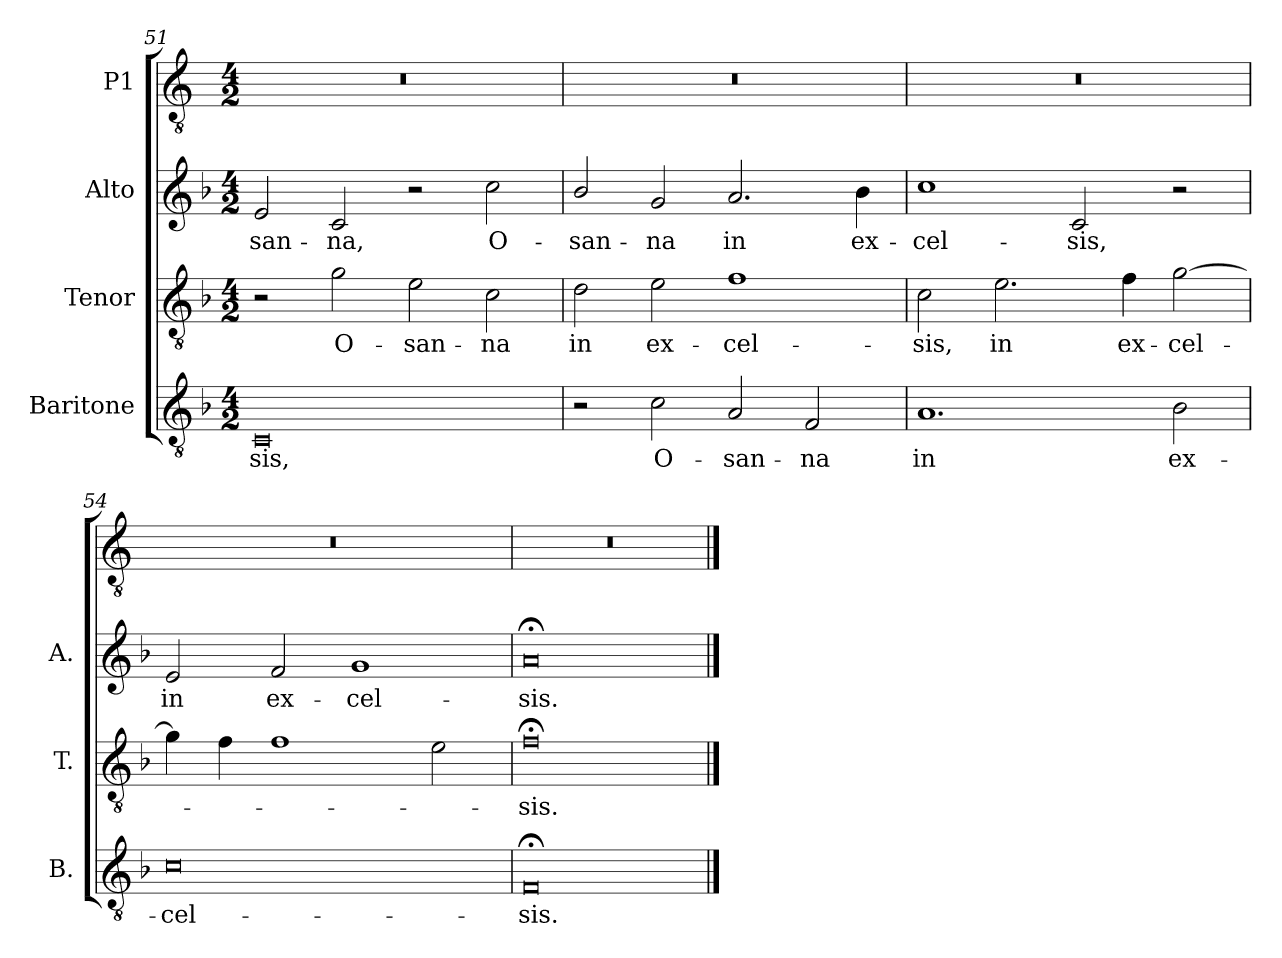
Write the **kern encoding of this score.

**kern	**text	**kern	**text	**kern	**text	**kern
*part4	*part4	*part3	*part3	*part2	*part2	*part1
*staff4	*staff4	*staff3	*staff3	*staff2	*staff2	*staff1
*I"Baritone	*	*I"Tenor	*	*I"Alto	*	*I"P1
*I'B.	*	*I'T.	*	*I'A.	*	*
*clefGv2	*	*clefGv2	*	*clefG2	*	*clefGv2
*ITrd7c12	*	*ITrd7c12	*	*	*	*ITrd7c12
*k[b-]	*	*k[b-]	*	*k[b-]	*	*k[]
*F:	*	*F:	*	*F:	*	*C:
*M4/2	*	*M4/2	*	*M4/2	*	*M4/2
=51	=51	=51	=51	=51	=51	=51
!	!LO:LY:b:color=#000000	!	!	!	!	!
!	!	!	!	!	!LO:LY:b:color=#000000	!LO:N:vis=1
0CCi	-sis,	2r	.	2ei/	-san-	0r
!	!	!	!LO:LY:b:color=#000000	!	!	!
!	!	!	!	!	!LO:LY:b:color=#000000	!
.	.	2Gi\	O-	2ci/	-na,	.
!	!	!	!LO:LY:b:color=#000000	!	!	!
.	.	2Ei\	-san-	2r	.	.
!	!	!	!LO:LY:b:color=#000000	!	!	!
!	!	!	!	!	!LO:LY:b:color=#000000	!
.	.	2Ci\	-na	2cci\	O-	.
=52	=52	=52	=52	=52	=52	=52
!	!	!	!LO:LY:b:color=#000000	!	!	!
!	!	!	!	!	!LO:LY:b:color=#000000	!LO:N:vis=1
2r	.	2Di\	in	2b-i/	-san-	0r
!	!LO:LY:b:color=#000000	!	!	!	!	!
!	!	!	!LO:LY:b:color=#000000	!	!	!
!	!	!	!	!	!LO:LY:b:color=#000000	!
2Ci\	O-	2Ei\	ex-	2gi/	-na	.
!	!LO:LY:b:color=#000000	!	!	!	!	!
!	!	!	!LO:LY:b:color=#000000	!	!	!
!	!	!	!	!	!LO:LY:b:color=#000000	!
2AAi/	-san-	1Fi	-cel-	2.ai/	in	.
!	!LO:LY:b:color=#000000	!	!	!	!	!
2FFi/	-na	.	.	.	.	.
!	!	!	!	!	!LO:LY:b:color=#000000	!
.	.	.	.	4b-i\	ex-	.
=53	=53	=53	=53	=53	=53	=53
!	!LO:LY:b:color=#000000	!	!	!	!	!
!	!	!	!LO:LY:b:color=#000000	!	!	!
!	!	!	!	!	!LO:LY:b:color=#000000	!LO:N:vis=1
1.AAi	in	2Ci\	-sis,	1cci	-cel-	0r
!	!	!	!LO:LY:b:color=#000000	!	!	!
.	.	2.Ei\	in	.	.	.
!	!	!	!	!	!LO:LY:b:color=#000000	!
.	.	.	.	2ci/	-sis,	.
!	!	!	!LO:LY:b:color=#000000	!	!	!
.	.	4Fi\	ex-	.	.	.
!	!LO:LY:b:color=#000000	!	!	!	!	!
!	!	!	!LO:LY:b:color=#000000	!	!	!
2BB-i\	ex-	[2Gi\	-cel-	2r	.	.
=54	=54	=54	=54	=54	=54	=54
!	!LO:LY:b:color=#000000	!	!	!	!	!
!	!	!	!	!	!LO:LY:b:color=#000000	!LO:N:vis=1
0Ci	-cel-	4Gi\]	.	2ei/	in	0r
.	.	4Fi\	.	.	.	.
!	!	!	!	!	!LO:LY:b:color=#000000	!
.	.	1Fi	.	2fi/	ex-	.
!	!	!	!	!	!LO:LY:b:color=#000000	!
.	.	.	.	1gi	-cel-	.
.	.	2Ei\	.	.	.	.
=55	=55	=55	=55	=55	=55	=55
!	!LO:LY:b:color=#000000	!	!	!	!	!
!	!	!	!LO:LY:b:color=#000000	!	!	!
!	!	!	!	!	!LO:LY:b:color=#000000	!LO:N:vis=1
0FF;i	-sis.	0F;i	-sis.	0a;i	-sis.	0r
==	==	==	==	==	==	==
*-	*-	*-	*-	*-	*-	*-
